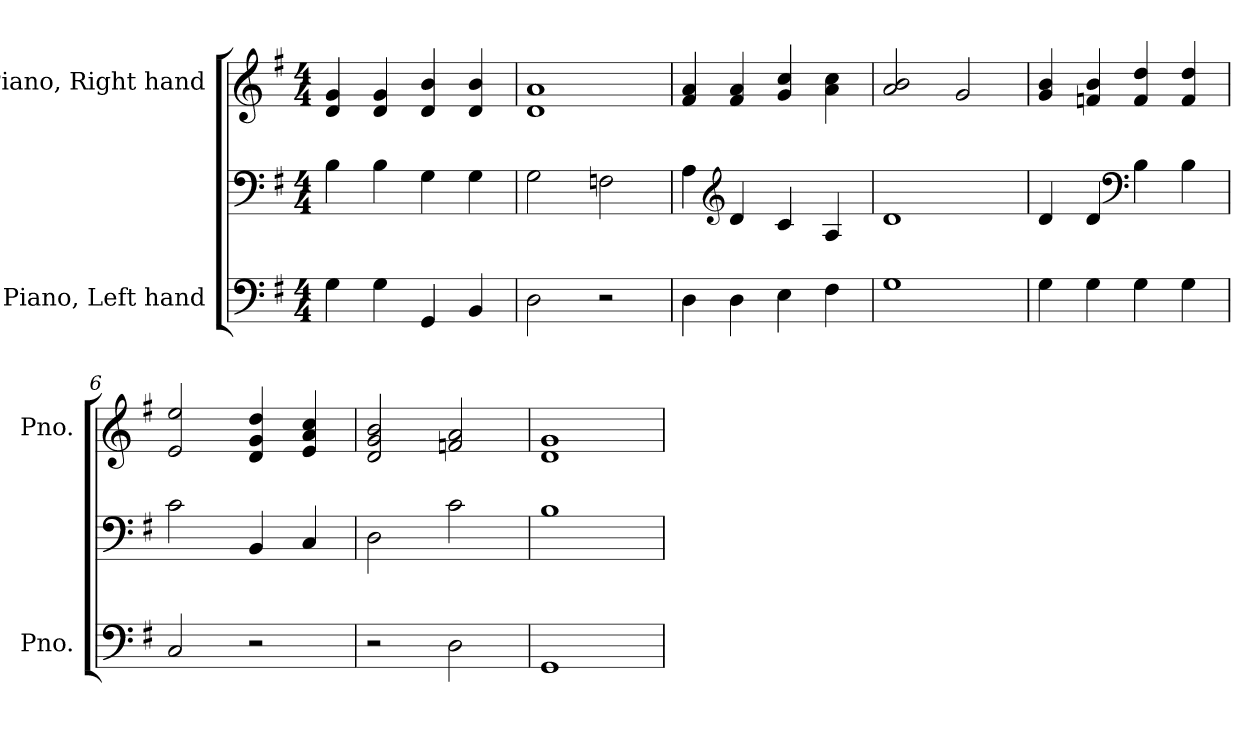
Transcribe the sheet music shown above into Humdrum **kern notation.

**kern	**kern	**kern
*part2	*part2	*part1
*staff3	*staff2	*staff1
*I"Piano, Left hand	*	*I"Piano, Right hand
*I'Pno.	*	*I'Pno.
*clefF4	*clefF4	*clefG2
*k[f#]	*k[f#]	*k[f#]
*M4/4	*M4/4	*M4/4
*MM120	*MM120	*MM120
=1	=1	=1
4G\	4B\	4d/ 4g/
4G\	4B\	4d/ 4g/
4GG/	4G\	4d/ 4b/
4BB/	4G\	4d/ 4b/
=2	=2	=2
2D\	2G\	1d 1a
2r	2Fn\	.
=3	=3	=3
4D\	4A\	4f#/ 4a/
*	*clefG2	*
4D\	4d/	4f#/ 4a/
4E\	4c/	4g/ 4cc/
4F#\	4A/	4a\ 4cc\
=4	=4	=4
1G	1d	2a/ 2b/
.	.	2g/
=5	=5	=5
4G\	4d/	4g/ 4b/
4G\	4d/	4fn/ 4b/
*	*clefF4	*
4G\	4B\	4f/ 4dd/
4G\	4B\	4f/ 4dd/
=6	=6	=6
2C/	2c\	2e/ 2ee/
2r	4BB/	4d/ 4g/ 4dd/
.	4C/	4e/ 4a/ 4cc/
=7	=7	=7
2r	2D\	2d/ 2g/ 2b/
2D\	2c\	2fn/ 2a/
!!LO:LB:g=z
=8	=8	=8
1GG	1B	1d 1g
=	=	=
*-	*-	*-
